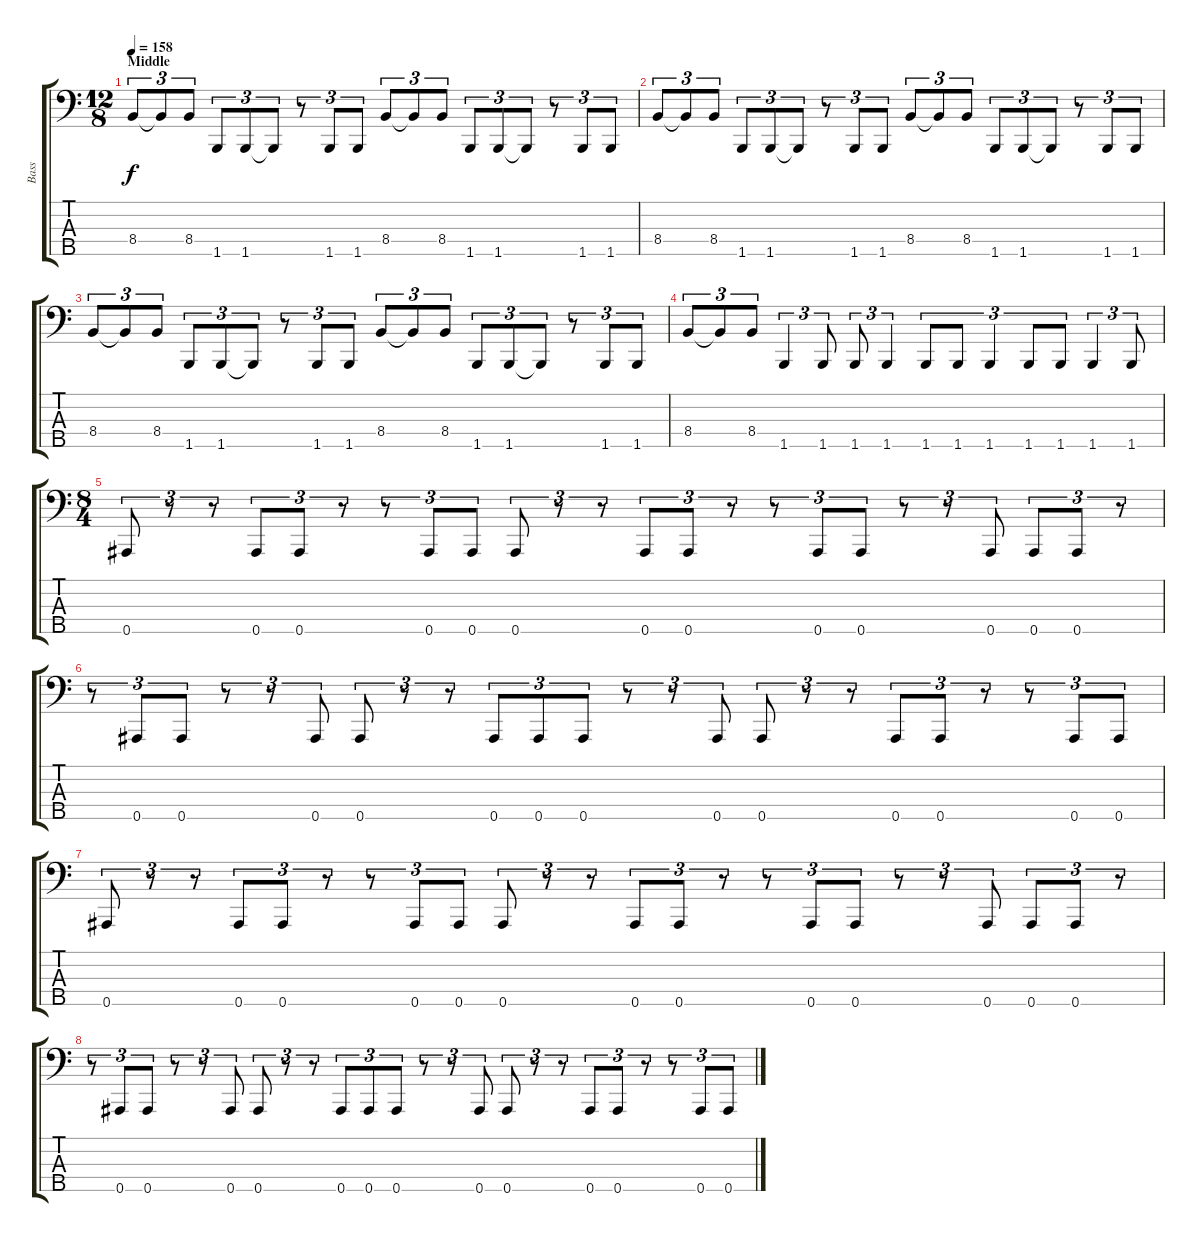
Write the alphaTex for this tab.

\track ("Bass" "Bass") {instrument electricbassfinger}
\staff {score tabs}
\tuning (Gb2 Db2 Ab1 Eb1 Bb0) {hide}
\ts (12 8)
\section ("" "Middle")
\tempo 158
\clef f4
\ks c
8.4.8{tu (3 2) dy f} 8.4{t}.8{tu (3 2)} 8.4.8{tu (3 2)} 1.5.8{tu (3 2)} 1.5.8{tu (3 2)} 1.5{t}.8{tu (3 2)} r.8{tu (3 2)} 1.5.8{tu (3 2)} 1.5.8{tu (3 2)} 8.4.8{tu (3 2)} 8.4{t}.8{tu (3 2)} 8.4.8{tu (3 2)} 1.5.8{tu (3 2)} 1.5.8{tu (3 2)} 1.5{t}.8{tu (3 2)} r.8{tu (3 2)} 1.5.8{tu (3 2)} 1.5.8{tu (3 2)} |
8.4.8{tu (3 2)} 8.4{t}.8{tu (3 2)} 8.4.8{tu (3 2)} 1.5.8{tu (3 2)} 1.5.8{tu (3 2)} 1.5{t}.8{tu (3 2)} r.8{tu (3 2)} 1.5.8{tu (3 2)} 1.5.8{tu (3 2)} 8.4.8{tu (3 2)} 8.4{t}.8{tu (3 2)} 8.4.8{tu (3 2)} 1.5.8{tu (3 2)} 1.5.8{tu (3 2)} 1.5{t}.8{tu (3 2)} r.8{tu (3 2)} 1.5.8{tu (3 2)} 1.5.8{tu (3 2)} |
8.4.8{tu (3 2)} 8.4{t}.8{tu (3 2)} 8.4.8{tu (3 2)} 1.5.8{tu (3 2)} 1.5.8{tu (3 2)} 1.5{t}.8{tu (3 2)} r.8{tu (3 2)} 1.5.8{tu (3 2)} 1.5.8{tu (3 2)} 8.4.8{tu (3 2)} 8.4{t}.8{tu (3 2)} 8.4.8{tu (3 2)} 1.5.8{tu (3 2)} 1.5.8{tu (3 2)} 1.5{t}.8{tu (3 2)} r.8{tu (3 2)} 1.5.8{tu (3 2)} 1.5.8{tu (3 2)} |
8.4.8{tu (3 2)} 8.4{t}.8{tu (3 2)} 8.4.8{tu (3 2)} 1.5.4{tu (3 2)} 1.5.8{tu (3 2)} 1.5.8{tu (3 2)} 1.5.4{tu (3 2)} 1.5.8{tu (3 2)} 1.5.8{tu (3 2)} 1.5.4{tu (3 2)} 1.5.8{tu (3 2)} 1.5.8{tu (3 2)} 1.5.4{tu (3 2)} 1.5.8{tu (3 2)} |
\ts (8 4)
0.5.8{tu (3 2)} r.8{tu (3 2)} r.8{tu (3 2)} 0.5.8{tu (3 2)} 0.5.8{tu (3 2)} r.8{tu (3 2)} r.8{tu (3 2)} 0.5.8{tu (3 2)} 0.5.8{tu (3 2)} 0.5.8{tu (3 2)} r.8{tu (3 2)} r.8{tu (3 2)} 0.5.8{tu (3 2)} 0.5.8{tu (3 2)} r.8{tu (3 2)} r.8{tu (3 2)} 0.5.8{tu (3 2)} 0.5.8{tu (3 2)} r.8{tu (3 2)} r.8{tu (3 2)} 0.5.8{tu (3 2)} 0.5.8{tu (3 2)} 0.5.8{tu (3 2)} r.8{tu (3 2)} |
r.8{tu (3 2)} 0.5.8{tu (3 2)} 0.5.8{tu (3 2)} r.8{tu (3 2)} r.8{tu (3 2)} 0.5.8{tu (3 2)} 0.5.8{tu (3 2)} r.8{tu (3 2)} r.8{tu (3 2)} 0.5.8{tu (3 2)} 0.5.8{tu (3 2)} 0.5.8{tu (3 2)} r.8{tu (3 2)} r.8{tu (3 2)} 0.5.8{tu (3 2)} 0.5.8{tu (3 2)} r.8{tu (3 2)} r.8{tu (3 2)} 0.5.8{tu (3 2)} 0.5.8{tu (3 2)} r.8{tu (3 2)} r.8{tu (3 2)} 0.5.8{tu (3 2)} 0.5.8{tu (3 2)} |
0.5.8{tu (3 2)} r.8{tu (3 2)} r.8{tu (3 2)} 0.5.8{tu (3 2)} 0.5.8{tu (3 2)} r.8{tu (3 2)} r.8{tu (3 2)} 0.5.8{tu (3 2)} 0.5.8{tu (3 2)} 0.5.8{tu (3 2)} r.8{tu (3 2)} r.8{tu (3 2)} 0.5.8{tu (3 2)} 0.5.8{tu (3 2)} r.8{tu (3 2)} r.8{tu (3 2)} 0.5.8{tu (3 2)} 0.5.8{tu (3 2)} r.8{tu (3 2)} r.8{tu (3 2)} 0.5.8{tu (3 2)} 0.5.8{tu (3 2)} 0.5.8{tu (3 2)} r.8{tu (3 2)} |
r.8{tu (3 2)} 0.5.8{tu (3 2)} 0.5.8{tu (3 2)} r.8{tu (3 2)} r.8{tu (3 2)} 0.5.8{tu (3 2)} 0.5.8{tu (3 2)} r.8{tu (3 2)} r.8{tu (3 2)} 0.5.8{tu (3 2)} 0.5.8{tu (3 2)} 0.5.8{tu (3 2)} r.8{tu (3 2)} r.8{tu (3 2)} 0.5.8{tu (3 2)} 0.5.8{tu (3 2)} r.8{tu (3 2)} r.8{tu (3 2)} 0.5.8{tu (3 2)} 0.5.8{tu (3 2)} r.8{tu (3 2)} r.8{tu (3 2)} 0.5.8{tu (3 2)} 0.5.8{tu (3 2)}
